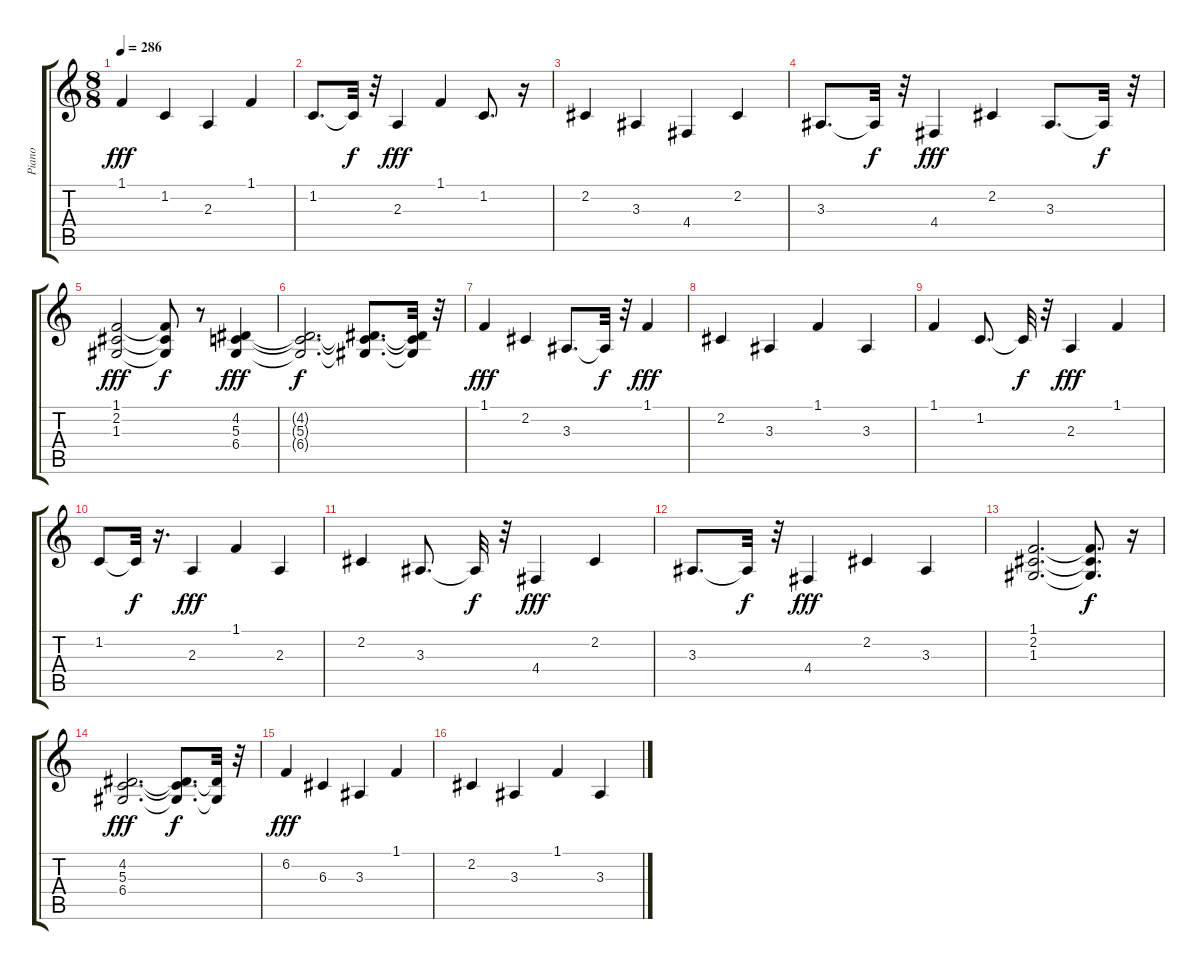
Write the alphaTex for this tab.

\track ("Piano" "Piano") {instrument acousticgrandpiano}
\staff {score tabs}
\tuning (E4 B3 G3 D3 A2 E2) {hide}
\ts (8 8)
\tempo 286
\clef g2
\ks c
1.1.4{dy fff} 1.2.4 2.3.4 1.1.4 |
1.2.8{d} 1.2{t}.32{dy f} r.32 2.3.4{dy fff} 1.1.4 1.2.8{d} r.16 |
2.2.4 3.3.4 4.4.4 2.2.4 |
3.3.8{d} 3.3{t}.32{dy f} r.32 4.4.4{dy fff} 2.2.4 3.3.8{d} 3.3{t}.32{dy f} r.32 |
(1.1 2.2 1.3).2{dy fff} (1.1{t} 2.2{t} 1.3{t}).8{dy f} r.8 (4.2 5.3 6.4).4{dy fff} |
(4.2{t} 5.3{t} 6.4{t}).2{d dy f} (4.2{t} 5.3{t} 6.4{t}).8{d} (4.2{t} 5.3{t} 6.4{t}).32 r.32 |
1.1.4{dy fff} 2.2.4 3.3.8{d} 3.3{t}.32{dy f} r.32 1.1.4{dy fff} |
2.2.4 3.3.4 1.1.4 3.3.4 |
1.1.4 1.2.8{d} 1.2{t}.32{dy f} r.32 2.3.4{dy fff} 1.1.4 |
1.2.8 1.2{t}.32{dy f} r.16{d} 2.3.4{dy fff} 1.1.4 2.3.4 |
2.2.4 3.3.8{d} 3.3{t}.32{dy f} r.32 4.4.4{dy fff} 2.2.4 |
3.3.8{d} 3.3{t}.32{dy f} r.32 4.4.4{dy fff} 2.2.4 3.3.4 |
(1.1 2.2 1.3).2{d} (1.1{t} 2.2{t} 1.3{t}).8{d dy f} r.16 |
(4.2 5.3 6.4).2{d dy fff} (4.2{t} 5.3{t} 6.4{t}).8{d dy f} (4.2{t} 6.4{t}).32 r.32 |
6.2.4{dy fff} 6.3.4 3.3.4 1.1.4 |
2.2.4 3.3.4 1.1.4 3.3.4
